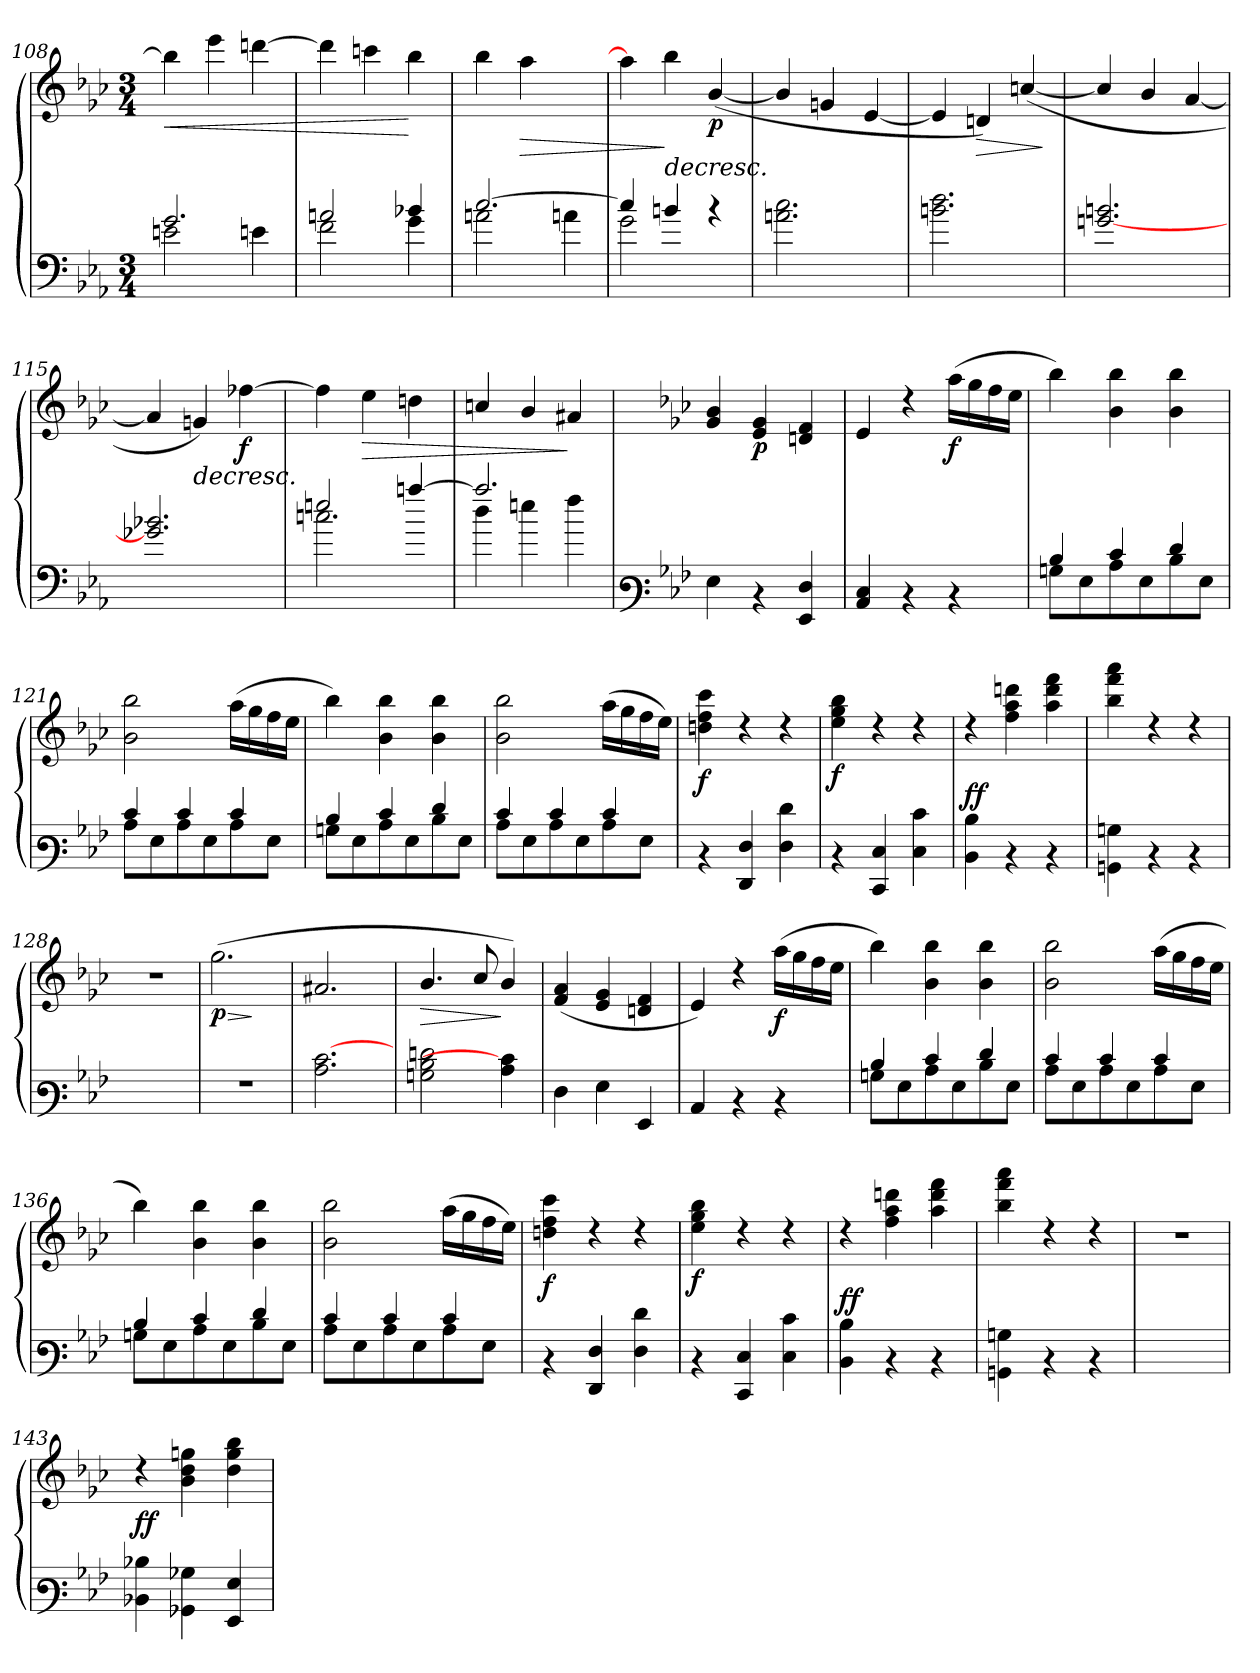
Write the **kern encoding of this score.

**kern	**kern	**dynam
*part1	*part1	*part1
*staff2	*staff1	*staff1/2
*clefF4	*clefG3	*
*k[b-e-a-]	*k[b-e-a-]	*
*M3/4	*M3/4	*
=108	=108	=108
*^	*	*
!	!	!	!LO:HP:b
2.g/	2e\	4gg\]	<
.	.	4ccc\	.
.	4en\	[>4bb\	.
=109	=109	=109	=109
2a/	2f\	4bb\]	.
.	.	4aa\	.
4b-X/	4g\	4gg\	[
!!LO:LB:g=z
=110	=110	=110	=110
[>2.cc/	2a\	(>4gg\	.
!	!	!	!LO:HP:b
.	.	4ff\	>
.	4an\	4ryy	.
=111	=111	=111	=111
4cc/]	2g\	4ff\]	.
!	!	!	!LO:HP:n=1:b
4bn/	.	(>4gg\	] >
!	!	!	!LO:DY:b
4rb	4ryy	(<[<4g/	p
*v	*v	*	*
.	.	]
=112	=112	=112
2.a\ 2.cc\	4g/]	.
.	4e/	.
.	[<4c/	.
=113	=113	=113
2.b\ 2.dd\	4c/]	.
!	!	!LO:HP:b
.	4Bn/)	>
.	(<[<4a/	.
.	.	]
=114	=114	=114
[<2.gn/ 2.b/	4a/]	.
.	4g/	.
.	[<4f/	.
=115	=115	=115
2.g-X/] 2.b-X/	4f/]	.
!	!	!LO:HP:b
.	4en/)	>
!	!	!LO:DY:b
.	[>4dd-X\	f
.	.	]
=116	=116	=116
*^	*	*
2ee/	2.ccn\	4dd-\]	.
!	!	!	!LO:HP:b
.	.	4cc\	>
[>4aa/	.	4b\	.
=117	=117	=117	=117
2.aa/]	4dd\	4a/	.
.	4ee\	4g/	.
.	4ff\	4f#X/	]
*v	*v	*	*
!!LO:PB:g=z
=118	=118	=118
*clefF3	*	*
*k[b-e-a-]	*k[b-e-a-]	*
4G\	4e-/ 4g/	.
!	!	!LO:DY:b
4rD	4c/ 4e-/	p
4GG/ 4F/	4Bn/ 4d/	.
=119	=119	=119
4C/ 4E-/	4c/	.
4rD	4rb	.
!	!	!LO:DY:b
4rD	(>16ff\LL	f
.	16ee-\	.
.	16dd\	.
.	16cc\JJ	.
=120	=120	=120
*^	*	*
4d/	8Bn\L	4gg\)	.
.	8G\	.	.
4e-/	8c\	4g\ 4gg\	.
.	8G\	.	.
4f/	8d\	4g\ 4gg\	.
.	8G\J	.	.
=121	=121	=121	=121
4e-/	8c\L	2g\ 2gg\	.
.	8G\	.	.
4e-/	8c\	.	.
.	8G\	.	.
4e-/	8c\	(>16ff\LL	.
.	.	16ee-\	.
.	8G\J	16dd\	.
.	.	16cc\JJ	.
=122	=122	=122	=122
4d/	8Bn\L	4gg\)	.
.	8G\	.	.
4e-/	8c\	4g\ 4gg\	.
.	8G\	.	.
4f/	8d\	4g\ 4gg\	.
.	8G\J	.	.
=123	=123	=123	=123
4e-/	8c\L	2g\ 2gg\	.
.	8G\	.	.
4e-/	8c\	.	.
.	8G\	.	.
4e-/	8c\	(>16ff\LL	.
.	.	16ee-\	.
.	8G\J	16dd\	.
.	.	16cc\JJ)	.
*v	*v	*	*
!!LO:LB:g=z
=124	=124	=124
!	!	!LO:DY:b
4rD	4bn\ 4dd\ 4aa-\	f
4FF/ 4F/	4rb	.
4F\ 4f\	4rb	.
=125	=125	=125
!	!	!LO:DY:b
4rD	4cc\ 4ee-\ 4gg\	f
4EE-/ 4E-/	4rb	.
4E-\ 4e-\	4rb	.
=126	=126	=126
!	!	!LO:DY:a=2
!	!	!LO:DY:n=1:a=2
4D\ 4d\	4rb	f f
4rD	4dd\ 4ff\ 4bbn\	.
4rD	4ff\ 4bb\ 4ddd\	.
=127	=127	=127
4BBn\ 4Bn\	4gg\ 4ddd\ 4fff\	.
4rD	4rb	.
4rD	4rb	.
=128	=128	=128
2.ryy	2.r	.
=129	=129	=129
!	!	!LO:HP:b
!	!	!LO:DY:n=1:b
2.r	(>2.ee-\	> p
.	.	]
=130	=130	=130
2.c\ [>2.e-\	2.f#X/	.
=131	=131	=131
!	!	!LO:HP:b
2Bn\ 2d\ 2fn\	4.g/	>
.	8a-/	.
4c\ 4e-\]	4g/)	]
=132	=132	=132
4F\	(<4d/ 4f/	.
4G\	4c/ 4e-/	.
4GG/	4Bn/ 4d/	.
!!LO:LB:g=z
=133	=133	=133
4C/	4c/)	.
4rD	4rb	.
!	!	!LO:DY:b
4rD	(>16ff\LL	f
.	16ee-\	.
.	16dd\	.
.	16cc\JJ	.
=134	=134	=134
*^	*	*
4d/	8Bn\L	4gg\)	.
.	8G\	.	.
4e-/	8c\	4g\ 4gg\	.
.	8G\	.	.
4f/	8d\	4g\ 4gg\	.
.	8G\J	.	.
=135	=135	=135	=135
4e-/	8c\L	2g\ 2gg\	.
.	8G\	.	.
4e-/	8c\	.	.
.	8G\	.	.
4e-/	8c\	(>16ff\LL	.
.	.	16ee-\	.
.	8G\J	16dd\	.
.	.	16cc\JJ	.
=136	=136	=136	=136
4d/	8Bn\L	4gg\)	.
.	8G\	.	.
4e-/	8c\	4g\ 4gg\	.
.	8G\	.	.
4f/	8d\	4g\ 4gg\	.
.	8G\J	.	.
=137	=137	=137	=137
4e-/	8c\L	2g\ 2gg\	.
.	8G\	.	.
4e-/	8c\	.	.
.	8G\	.	.
4e-/	8c\	(>16ff\LL	.
.	.	16ee-\	.
.	8G\J	16dd\	.
.	.	16cc\JJ)	.
*v	*v	*	*
=138	=138	=138
!	!	!LO:DY:b
4rD	4bn\ 4dd\ 4aa-\	f
4FF/ 4F/	4rb	.
4F\ 4f\	4rb	.
!!LO:LB:g=z
=139	=139	=139
!	!	!LO:DY:b
4rD	4cc\ 4ee-\ 4gg\	f
4EE-/ 4E-/	4rb	.
4E-\ 4e-\	4rb	.
=140	=140	=140
!	!	!LO:DY:a=2
!	!	!LO:DY:n=1:a=2
4D\ 4d\	4rb	f f
4rD	4dd\ 4ff\ 4bbn\	.
4rD	4ff\ 4bb\ 4ddd\	.
=141	=141	=141
4BBn\ 4Bn\	4gg\ 4ddd\ 4fff\	.
4rD	4rb	.
4rD	4rb	.
=142	=142	=142
2.ryy	2.r	.
=143	=143	=143
!	!	!LO:DY:a=2
!	!	!LO:DY:n=1:a=2
4D-X\ 4d-X\	4rb	f f
4BB-X\ 4B-X\	4g\ 4b-\ 4een\	.
4GG/ 4G/	4b-\ 4ee\ 4gg\	.
=	=	=
*-	*-	*-
